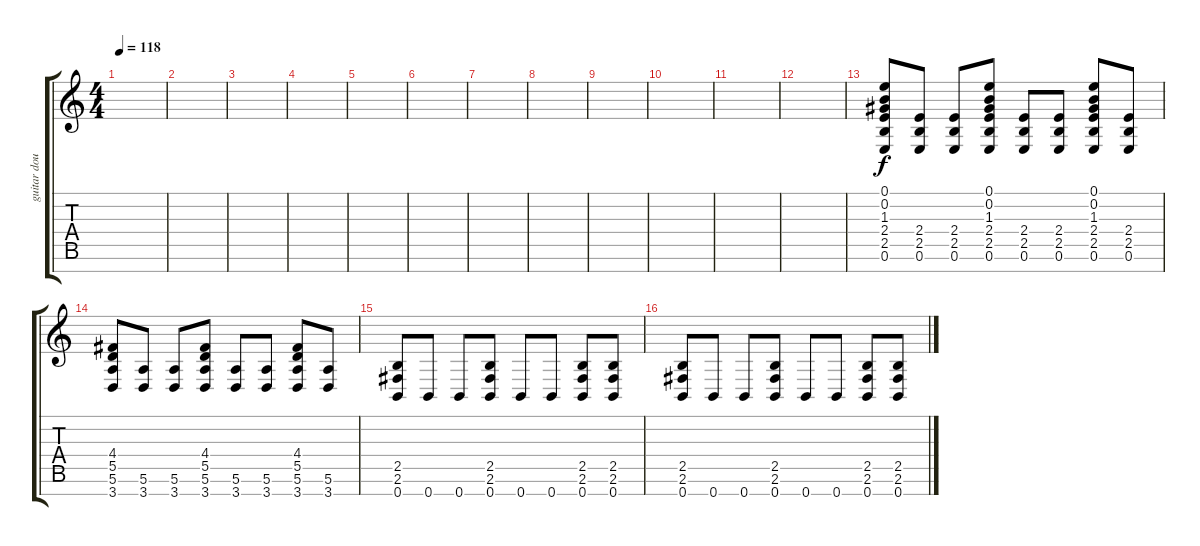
\track ("guitar doublé" "guitar dou") {instrument distortionguitar}
\staff {score tabs}
\tuning (E4 B3 G3 D3 A2 E2 B1) {hide}
\ts (4 4)
\tempo 118
\clef g2
\ks c
|
|
|
|
|
|
|
|
|
|
|
|
(0.1 0.2 1.3 2.4 2.5 0.6).8 (2.4 2.5 0.6).8 (2.4 2.5 0.6).8 (0.1 0.2 1.3 2.4 2.5 0.6).8 (2.4 2.5 0.6).8 (2.4 2.5 0.6).8 (0.1 0.2 1.3 2.4 2.5 0.6).8 (2.4 2.5 0.6).8 |
(4.4 5.5 5.6 3.7).8 (5.6 3.7).8 (5.6 3.7).8 (4.4 5.5 5.6 3.7).8 (5.6 3.7).8 (5.6 3.7).8 (4.4 5.5 5.6 3.7).8 (5.6 3.7).8 |
(2.5 2.6 0.7).8 0.7.8 0.7.8 (2.5 2.6 0.7).8 0.7.8 0.7.8 (2.5 2.6 0.7).8 (2.5 2.6 0.7).8 |
(2.5 2.6 0.7).8 0.7.8 0.7.8 (2.5 2.6 0.7).8 0.7.8 0.7.8 (2.5 2.6 0.7).8 (2.5 2.6 0.7).8
